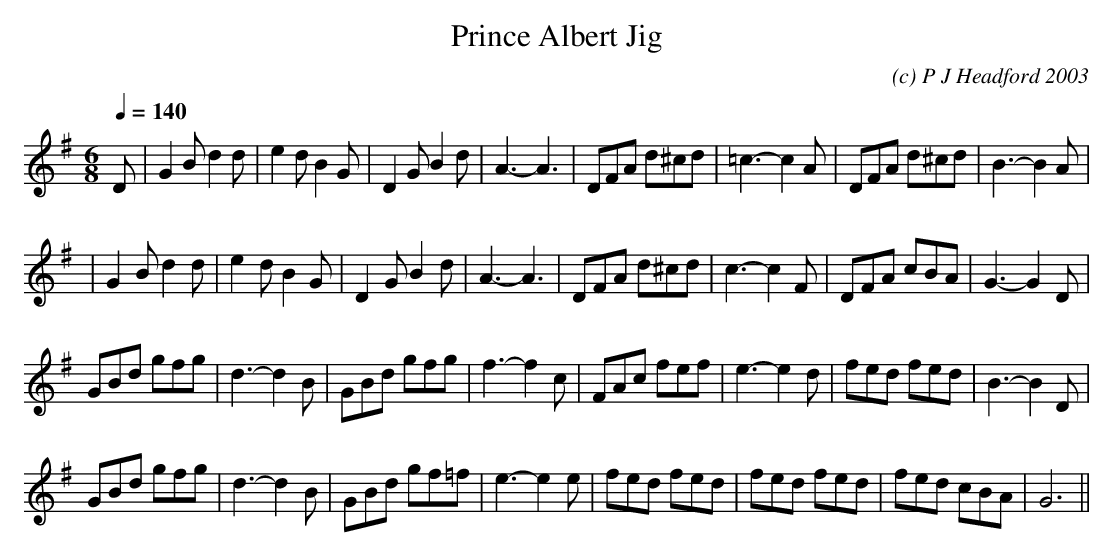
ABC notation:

X:1
T:Prince Albert Jig
C:(c) P J Headford 2003
M:6/8
L:1/8
Q:1/4=140
K:G
D|G2Bd2d|e2dB2G|D2GB2d|A3-A3|
DFA d^cd|=c3-c2A|DFA d^cd|B3-B2A|!
|G2Bd2d|e2dB2G|D2GB2d|A3-A3|
DFA d^cd|c3-c2F|DFA cBA|G3-G2D|!
GBd gfg|d3-d2B|GBd gfg|f3-f2c|
FAc fef|e3-e2d|fed fed|B3-B2D|!
GBd gfg|d3-d2B|GBd gf=f|e3-e2e|
fed fed|fed fed|fed cBA|G6||
